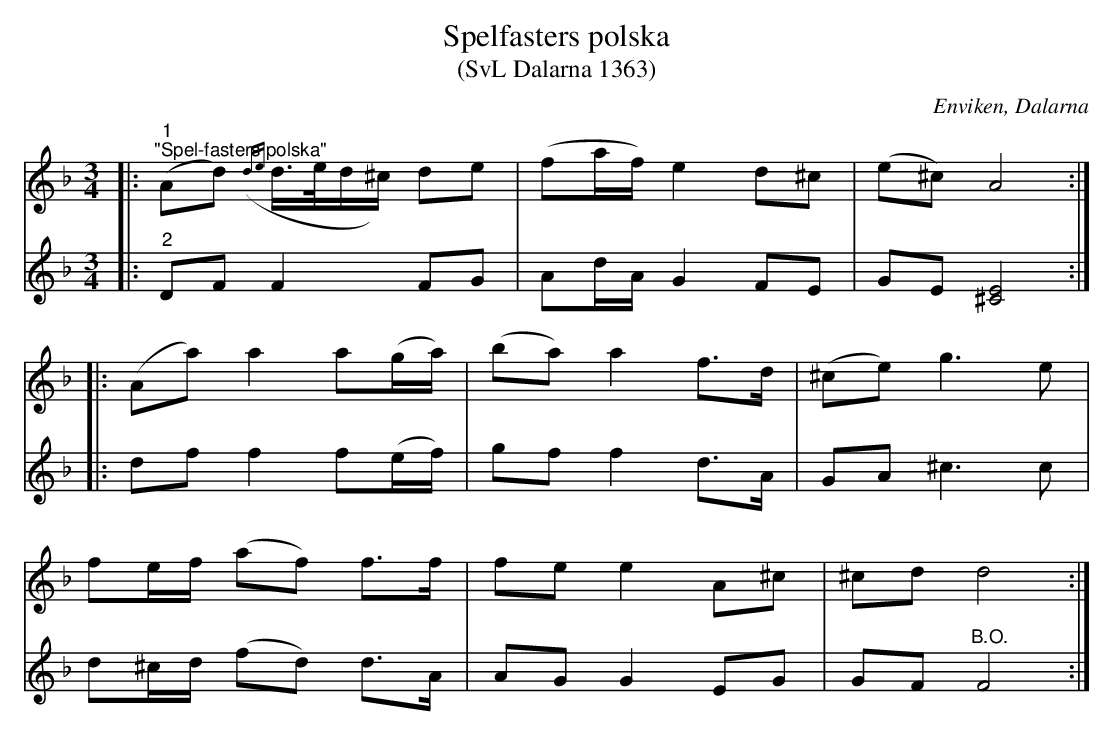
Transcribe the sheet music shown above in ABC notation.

X:1
T:Spelfasters polska
T:(SvL Dalarna 1363)
O:Enviken, Dalarna
L:1/8
M:3/4
K:Dm
V:1
|:"^1""^\"Spel-fasters polska\"" (Ad)({de} d/>e/d/^c/) de | (fa/f/) e2 d^c | (e^c) A4 ::
(Aa) a2 a(g/a/) | (ba) a2 f>d | (^ce) g3 e |
fe/f/ (af) f>f | fe e2 A^c | ^cd d4 :|
V:2
|:"^2" DF F2 FG | Ad/A/ G2 FE | GE [^CE]4 ::
df f2 f(e/f/) | gf f2 d>A | GA ^c3 c |
d^c/d/ (fd) d>A | AG G2 EG | GF"^B.O." F4 :|
